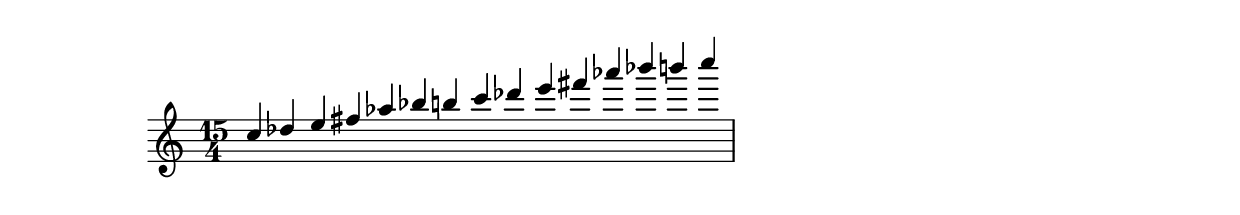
\version "2.18.2" \score { \new Staff << \new Voice { \set midiInstrument = #"piano" \voiceOne
 \key c \major \time 15/4
\override Voice.TextScript.font-size = #-4
 { c'' des'' e'' fis'' aes'' bes'' b'' c''' des''' e''' fis''' aes''' bes''' b''' c''''  } 
 } >> \layout { } \midi { \context { \Staff \remove "Staff_performer" }
\context { \Voice \consists "Staff_performer" } \tempo 2 = 60 } }
\paper{oddHeaderMarkup = ##f oddFooterMarkup = ##f}
